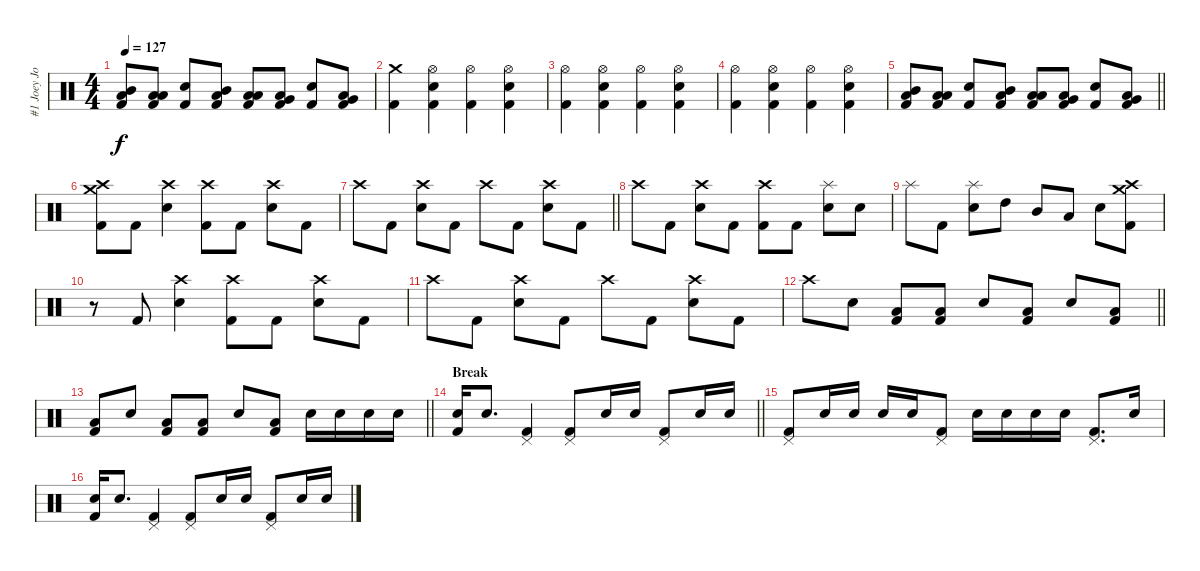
\track ("#1 Joey Jordison" "#1 Joey Jo") {instrument percussion}
\staff {score}
\articulation defaults
\ts (4 4)
\tempo 127
\clef neutral
\ks c
("Mid Tom (hit)" "Low Floor Tom (hit)" "Kick (hit) 2").8{dy f} ("Low Tom (hit)" "Low Floor Tom (hit)" "Kick (hit) 2").8 ("Electric Snare (hit)" "Kick (hit) 2").8 ("Mid Tom (hit)" "Low Floor Tom (hit)" "Kick (hit) 2").8 ("Low Tom (hit)" "Low Floor Tom (hit)" "Kick (hit) 2").8 ("Very Low Tom (hit)" "Low Floor Tom (hit)" "Kick (hit) 2").8 ("Electric Snare (hit)" "Kick (hit) 2").8 ("Very Low Tom (hit)" "Low Floor Tom (hit)" "Kick (hit) 2").8 |
("Crash medium (hit)" "Kick (hit) 2").4 ("Hi-Hat (open)" "Electric Snare (hit)" "Kick (hit) 2").4 ("Hi-Hat (open)" "Kick (hit) 2").4 ("Hi-Hat (open)" "Electric Snare (hit)" "Kick (hit) 2").4 |
("Hi-Hat (open)" "Kick (hit) 2").4 ("Hi-Hat (open)" "Electric Snare (hit)" "Kick (hit) 2").4 ("Hi-Hat (open)" "Kick (hit) 2").4 ("Hi-Hat (open)" "Electric Snare (hit)" "Kick (hit) 2").4 |
("Hi-Hat (open)" "Kick (hit) 2").4 ("Hi-Hat (open)" "Electric Snare (hit)" "Kick (hit) 2").4 ("Hi-Hat (open)" "Kick (hit) 2").4 ("Hi-Hat (open)" "Electric Snare (hit)" "Kick (hit) 2").4 |
\barLineRight lightlight
("Mid Tom (hit)" "Low Floor Tom (hit)" "Kick (hit) 2").8 ("Low Tom (hit)" "Low Floor Tom (hit)" "Kick (hit) 2").8 ("Electric Snare (hit)" "Kick (hit) 2").8 ("Mid Tom (hit)" "Low Floor Tom (hit)" "Kick (hit) 2").8 ("Low Tom (hit)" "Low Floor Tom (hit)" "Kick (hit) 2").8 ("Very Low Tom (hit)" "Low Floor Tom (hit)" "Kick (hit) 2").8 ("Electric Snare (hit)" "Kick (hit) 2").8 ("Very Low Tom (hit)" "Low Floor Tom (hit)" "Kick (hit) 2").8 |
\section ("" "")
("Crash medium (hit)" "Crash high (hit)" "Kick (hit) 2").8 "Kick (hit) 2".8 ("Crash high (hit)" "Electric Snare (hit)").4 ("Crash high (hit)" "Kick (hit) 2").8 "Kick (hit) 2".8 ("Crash high (hit)" "Electric Snare (hit)").8 "Kick (hit) 2".8 |
\barLineRight lightlight "Crash high (hit)".8 "Kick (hit) 2".8
("Crash high (hit)" "Electric Snare (hit)").8 "Kick (hit) 2".8 "Crash high (hit)".8 "Kick (hit) 2".8 ("Crash high (hit)" "Electric Snare (hit)").8 "Kick (hit) 2".8 |
"Crash high (hit)".8 "Kick (hit) 2".8 ("Crash high (hit)" "Electric Snare (hit)").8 "Kick (hit) 2".8 ("Crash high (hit)" "Kick (hit) 2").8 "Kick (hit) 2".8 ("Splash (hit)" "Electric Snare (hit)").8 "Electric Snare (hit)".8 |
"Splash (hit)".8 "Kick (hit) 2".8 ("Splash (hit)" "Electric Snare (hit)").8 "High Tom (hit)".8 "Mid Tom (hit)".8 "Low Tom (hit)".8 "Electric Snare (hit)".8 ("Crash medium (hit)" "Crash high (hit)" "Kick (hit) 2").8 |
r.8 "Kick (hit) 2".8 ("Crash high (hit)" "Electric Snare (hit)").4 ("Crash high (hit)" "Kick (hit) 2").8 "Kick (hit) 2".8 ("Crash high (hit)" "Electric Snare (hit)").8 "Kick (hit) 2".8 |
"Crash high (hit)".8 "Kick (hit) 2".8 ("Crash high (hit)" "Electric Snare (hit)").8 "Kick (hit) 2".8 "Crash high (hit)".8 "Kick (hit) 2".8 ("Crash high (hit)" "Electric Snare (hit)").8 "Kick (hit) 2".8 |
\barLineRight lightlight "Crash high (hit)".8 "Electric Snare (hit)".8
("Low Floor Tom (hit)" "Kick (hit) 2").8 ("Low Floor Tom (hit)" "Kick (hit) 2").8 "Electric Snare (hit)".8 ("Low Floor Tom (hit)" "Kick (hit) 2").8 "Electric Snare (hit)".8 ("Low Floor Tom (hit)" "Kick (hit) 2").8 |
\barLineRight lightlight
("Low Floor Tom (hit)" "Kick (hit) 2").8 "Electric Snare (hit)".8 ("Low Floor Tom (hit)" "Kick (hit) 2").8 ("Low Floor Tom (hit)" "Kick (hit) 2").8 "Electric Snare (hit)".8 ("Low Floor Tom (hit)" "Kick (hit) 2").8 "Electric Snare (hit)".16 "Electric Snare (hit)".16 "Electric Snare (hit)".16 "Electric Snare (hit)".16 |
\section ("" "Break")
\barLineRight lightlight
("Electric Snare (hit)" "Kick (hit) 2").16 "Electric Snare (hit)".8{d} ("Pedal Hi-Hat (hit)" "Kick (hit) 2").4 ("Pedal Hi-Hat (hit)" "Kick (hit) 2").8 "Electric Snare (hit)".16 "Electric Snare (hit)".16 ("Pedal Hi-Hat (hit)" "Kick (hit) 2").8 "Electric Snare (hit)".16 "Electric Snare (hit)".16 |
("Pedal Hi-Hat (hit)" "Kick (hit) 2").8 "Electric Snare (hit)".16 "Electric Snare (hit)".16 "Electric Snare (hit)".16 "Electric Snare (hit)".16 ("Pedal Hi-Hat (hit)" "Kick (hit) 2").8 "Electric Snare (hit)".16 "Electric Snare (hit)".16 "Electric Snare (hit)".16 "Electric Snare (hit)".16 ("Pedal Hi-Hat (hit)" "Kick (hit) 2").8{d} "Electric Snare (hit)".16 |
("Electric Snare (hit)" "Kick (hit) 2").16 "Electric Snare (hit)".8{d} ("Pedal Hi-Hat (hit)" "Kick (hit) 2").4 ("Pedal Hi-Hat (hit)" "Kick (hit) 2").8 "Electric Snare (hit)".16 "Electric Snare (hit)".16 ("Pedal Hi-Hat (hit)" "Kick (hit) 2").8 "Electric Snare (hit)".16 "Electric Snare (hit)".16
